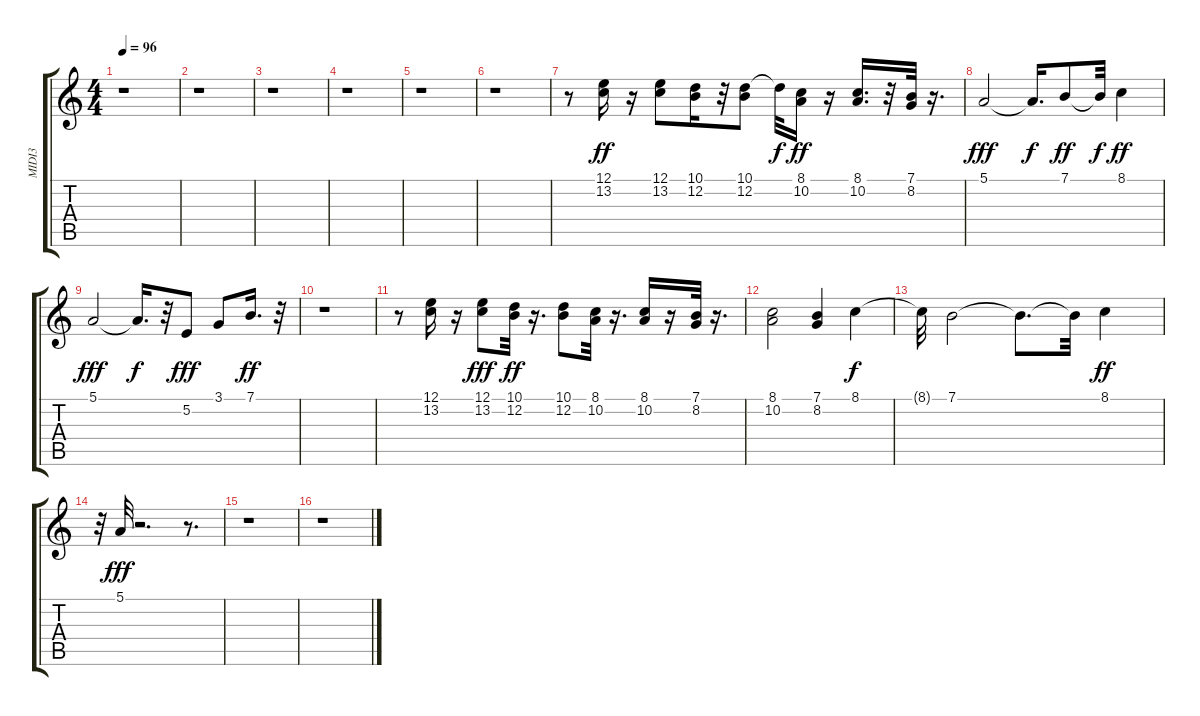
\track ("MIDI3" "MIDI3") {instrument lead1square}
\staff {score tabs}
\tuning (E4 B3 G3 D3 A2 E2) {hide}
\ts (4 4)
\tempo 96
\clef g2
\ks c
r.1{dy fff} |
r.1 |
r.1 |
r.1 |
r.1 |
r.1 |
r.8 (12.1 13.2).16{dy ff} r.16 (12.1 13.2).8 (10.1 12.2).16 r.32 (10.1 12.2).8 10.1{t}.32{dy f} (8.1 10.2).16{dy ff} r.16 (8.1 10.2).16{d} r.32 (7.1 8.2).32 r.16{d} |
5.1.2{dy fff} 5.1{t}.16{d dy f} 7.1.8{dy ff} 7.1{t}.32{dy f} 8.1.4{dy ff} |
5.1.2{dy fff} 5.1{t}.16{d dy f} r.32 5.2.8{dy fff} 3.1.8 7.1.16{d dy ff} r.32 |
r.1 |
r.8 (12.1 13.2).16 r.16 (12.1 13.2).8{dy fff} (10.1 12.2).32{dy ff} r.16{d} (10.1 12.2).8 (8.1 10.2).32 r.16{d} (8.1 10.2).16 r.16 (7.1 8.2).32 r.16{d} |
(8.1 10.2).2 (7.1 8.2).4 8.1.4{dy f} |
8.1{t}.32 7.1.2 7.1{t}.8{d} 7.1{t}.32 8.1.4{dy ff} |
r.32 5.1.32{dy fff} r.2{d} r.8{d} |
r.1 |
r.1
